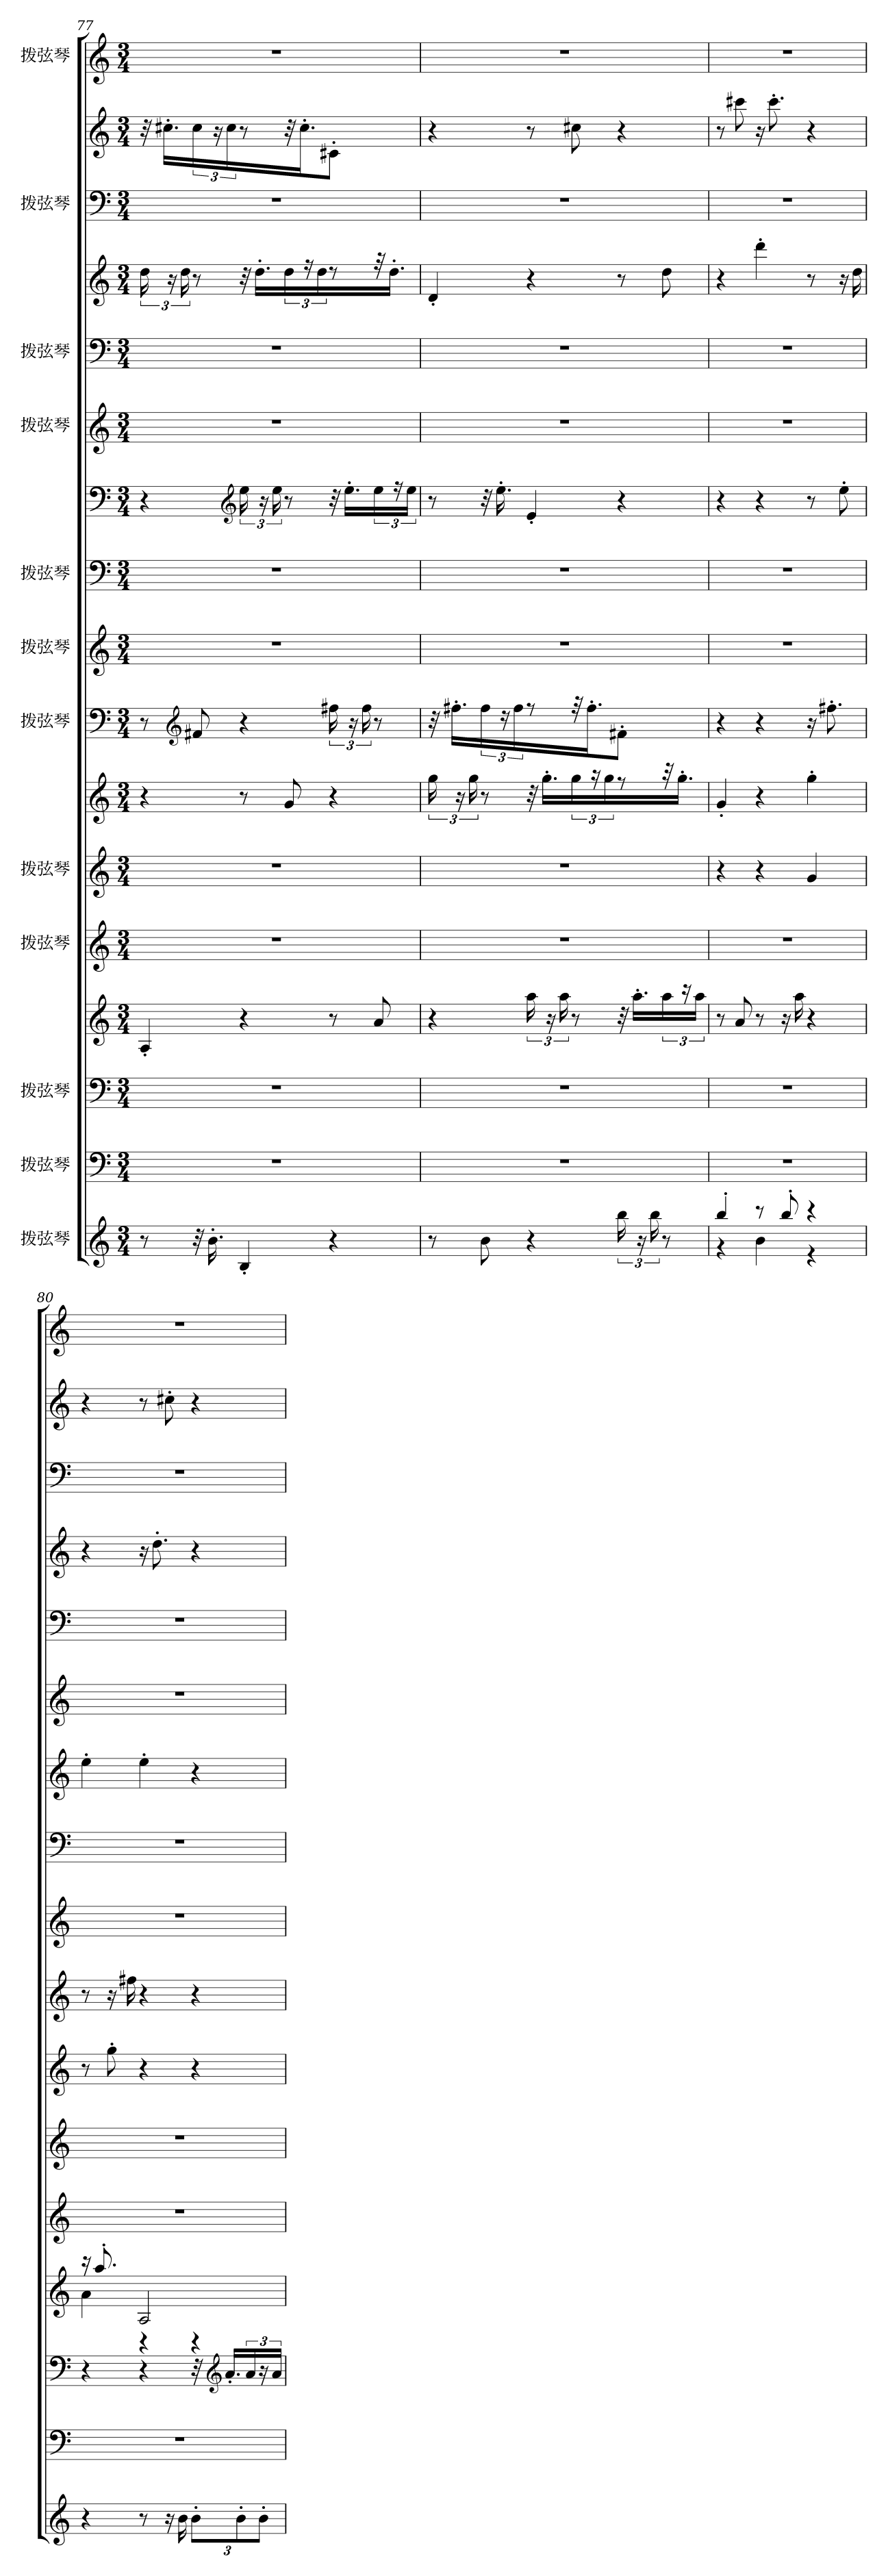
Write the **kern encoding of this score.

**kern	**kern	**kern	**kern	**kern	**kern	**kern	**kern	**kern	**kern	**kern	**kern	**kern	**kern	**kern	**kern	**kern
*part12	*part11	*part10	*part10	*part9	*part8	*part8	*part7	*part6	*part5	*part5	*part4	*part3	*part3	*part2	*part2	*part1
*staff17	*staff16	*staff15	*staff14	*staff13	*staff12	*staff11	*staff10	*staff9	*staff8	*staff7	*staff6	*staff5	*staff4	*staff3	*staff2	*staff1
*I"拨弦琴	*I"拨弦琴	*I"拨弦琴	*	*I"拨弦琴	*I"拨弦琴	*	*I"拨弦琴	*I"拨弦琴	*I"拨弦琴	*	*I"拨弦琴	*I"拨弦琴	*	*I"拨弦琴	*	*I"拨弦琴
!!LO:PB:g=z
*clefG2	*clefF4	*clefF4	*clefG2	*clefG2	*clefG2	*clefG2	*clefF4	*clefG2	*clefF4	*clefF4	*clefG2	*clefF4	*clefG2	*clefF4	*clefG2	*clefG2
*k[]	*k[]	*k[]	*k[]	*k[]	*k[]	*k[]	*k[]	*k[]	*k[]	*k[]	*k[]	*k[]	*k[]	*k[]	*k[]	*k[]
*M3/4	*M3/4	*M3/4	*M3/4	*M3/4	*M3/4	*M3/4	*M3/4	*M3/4	*M3/4	*M3/4	*M3/4	*M3/4	*M3/4	*M3/4	*M3/4	*M3/4
=77	=77	=77	=77	=77	=77	=77	=77	=77	=77	=77	=77	=77	=77	=77	=77	=77
8r	2.r	2.r	4A'/	2.r	2.r	4r	8r	2.r	2.r	4r	2.r	2.r	24dd\	2.r	32r	2.r
.	.	.	.	.	.	.	.	.	.	.	.	.	.	.	16.cc#X'\LL	.
.	.	.	.	.	.	.	.	.	.	.	.	.	24r	.	.	.
.	.	.	.	.	.	.	.	.	.	.	.	.	24dd\	.	.	.
*	*	*	*	*	*	*	*clefG2	*	*	*	*	*	*	*	*	*
32r	.	.	.	.	.	.	8f#X/	.	.	.	.	.	8r	.	24cc#\JJ	.
16.b'\	.	.	.	.	.	.	.	.	.	.	.	.	.	.	.	.
.	.	.	.	.	.	.	.	.	.	.	.	.	.	.	24r	.
.	.	.	.	.	.	.	.	.	.	.	.	.	.	.	24cc#\	.
*	*	*	*	*	*	*	*	*	*	*clefG2	*	*	*	*	*	*
4B'/	.	.	4r	.	.	8r	4r	.	.	24ee\	.	.	32r	.	8r	.
.	.	.	.	.	.	.	.	.	.	.	.	.	16.dd'\LL	.	.	.
.	.	.	.	.	.	.	.	.	.	24r	.	.	.	.	.	.
.	.	.	.	.	.	.	.	.	.	24ee\	.	.	.	.	.	.
.	.	.	.	.	.	8g/	.	.	.	8r	.	.	24dd\JJ	.	32r	.
.	.	.	.	.	.	.	.	.	.	.	.	.	.	.	16.cc#'\	.
.	.	.	.	.	.	.	.	.	.	.	.	.	24r	.	.	.
.	.	.	.	.	.	.	.	.	.	.	.	.	24dd\	.	.	.
4r	.	.	8r	.	.	4r	24ff#X\	.	.	32r	.	.	8r	.	4c#X'/	.
.	.	.	.	.	.	.	.	.	.	16.ee'\LL	.	.	.	.	.	.
.	.	.	.	.	.	.	24r	.	.	.	.	.	.	.	.	.
.	.	.	.	.	.	.	24ff#\	.	.	.	.	.	.	.	.	.
.	.	.	8a/	.	.	.	8r	.	.	24ee\JJ	.	.	32r	.	.	.
.	.	.	.	.	.	.	.	.	.	.	.	.	16.dd'\	.	.	.
.	.	.	.	.	.	.	.	.	.	24r	.	.	.	.	.	.
.	.	.	.	.	.	.	.	.	.	24ee\	.	.	.	.	.	.
=78	=78	=78	=78	=78	=78	=78	=78	=78	=78	=78	=78	=78	=78	=78	=78	=78
8r	2.r	2.r	4r	2.r	2.r	24gg\	32r	2.r	2.r	8r	2.r	2.r	4d'/	2.r	4r	2.r
.	.	.	.	.	.	.	16.ff#X'\LL	.	.	.	.	.	.	.	.	.
.	.	.	.	.	.	24r	.	.	.	.	.	.	.	.	.	.
.	.	.	.	.	.	24gg\	.	.	.	.	.	.	.	.	.	.
8b\	.	.	.	.	.	8r	24ff#\JJ	.	.	32r	.	.	.	.	.	.
.	.	.	.	.	.	.	.	.	.	16.ee'\	.	.	.	.	.	.
.	.	.	.	.	.	.	24r	.	.	.	.	.	.	.	.	.
.	.	.	.	.	.	.	24ff#\	.	.	.	.	.	.	.	.	.
4r	.	.	24aa\	.	.	32r	8r	.	.	4e'/	.	.	4r	.	8r	.
.	.	.	.	.	.	16.gg'\LL	.	.	.	.	.	.	.	.	.	.
.	.	.	24r	.	.	.	.	.	.	.	.	.	.	.	.	.
.	.	.	24aa\	.	.	.	.	.	.	.	.	.	.	.	.	.
.	.	.	8r	.	.	24gg\JJ	32r	.	.	.	.	.	.	.	8cc#X\	.
.	.	.	.	.	.	.	16.ff#'\	.	.	.	.	.	.	.	.	.
.	.	.	.	.	.	24r	.	.	.	.	.	.	.	.	.	.
.	.	.	.	.	.	24gg\	.	.	.	.	.	.	.	.	.	.
24bb\	.	.	32r	.	.	8r	4f#X'/	.	.	4r	.	.	8r	.	4r	.
.	.	.	16.aa'\LL	.	.	.	.	.	.	.	.	.	.	.	.	.
24r	.	.	.	.	.	.	.	.	.	.	.	.	.	.	.	.
24bb\	.	.	.	.	.	.	.	.	.	.	.	.	.	.	.	.
8r	.	.	24aa\JJ	.	.	32r	.	.	.	.	.	.	8dd\	.	.	.
.	.	.	.	.	.	16.gg'\	.	.	.	.	.	.	.	.	.	.
.	.	.	24r	.	.	.	.	.	.	.	.	.	.	.	.	.
.	.	.	24aa\	.	.	.	.	.	.	.	.	.	.	.	.	.
!!LO:PB:g=z
=79	=79	=79	=79	=79	=79	=79	=79	=79	=79	=79	=79	=79	=79	=79	=79	=79
*^	*	*	*	*	*	*	*	*	*	*	*	*	*	*	*	*
4bb'/	4r	2.r	2.r	8r	2.r	4r	4g'/	4r	2.r	2.r	4r	2.r	2.r	4r	2.r	8r	2.r
.	.	.	.	8a/	.	.	.	.	.	.	.	.	.	.	.	8ccc#X\	.
8r	4b\	.	.	8r	.	4r	4r	4r	.	.	4r	.	.	4ddd'\	.	16r	.
.	.	.	.	.	.	.	.	.	.	.	.	.	.	.	.	8.ccc#'\	.
8bb'/	.	.	.	16r	.	.	.	.	.	.	.	.	.	.	.	.	.
.	.	.	.	16aa\	.	.	.	.	.	.	.	.	.	.	.	.	.
4r	4r	.	.	4r	.	4g/	4gg'\	16r	.	.	8r	.	.	8r	.	4r	.
.	.	.	.	.	.	.	.	8.ff#X'\	.	.	.	.	.	.	.	.	.
.	.	.	.	.	.	.	.	.	.	.	8ee'\	.	.	16r	.	.	.
.	.	.	.	.	.	.	.	.	.	.	.	.	.	16dd\	.	.	.
*v	*v	*	*	*	*	*	*	*	*	*	*	*	*	*	*	*	*
=80	=80	=80	=80	=80	=80	=80	=80	=80	=80	=80	=80	=80	=80	=80	=80	=80
*	*	*	*^	*	*	*	*	*	*	*	*	*	*	*	*	*
4r	2.r	4r	16r	4a\	2.r	2.r	8r	8r	2.r	2.r	4ee'\	2.r	2.r	4r	2.r	4r	2.r
.	.	.	8.aa'/	.	.	.	.	.	.	.	.	.	.	.	.	.	.
.	.	.	.	.	.	.	8gg'\	16r	.	.	.	.	.	.	.	.	.
.	.	.	.	.	.	.	.	16ff#X\	.	.	.	.	.	.	.	.	.
8r	.	4r	2A/	4r	.	.	4r	4r	.	.	4ee'\	.	.	16r	.	8r	.
.	.	.	.	.	.	.	.	.	.	.	.	.	.	8.dd'\	.	.	.
16r	.	.	.	.	.	.	.	.	.	.	.	.	.	.	.	8cc#X'\	.
16b\	.	.	.	.	.	.	.	.	.	.	.	.	.	.	.	.	.
*Xbrackettup	*	*	*	*	*	*	*	*	*	*	*	*	*	*	*	*	*
12b'\L	.	32r	.	4r	.	.	4r	4r	.	.	4r	.	.	4r	.	4r	.
*	*	*clefG2	*	*	*	*	*	*	*	*	*	*	*	*	*	*	*
.	.	16.a'/LL	.	.	.	.	.	.	.	.	.	.	.	.	.	.	.
12b'\	.	.	.	.	.	.	.	.	.	.	.	.	.	.	.	.	.
.	.	24a/JJ	.	.	.	.	.	.	.	.	.	.	.	.	.	.	.
12b'\J	.	24r	.	.	.	.	.	.	.	.	.	.	.	.	.	.	.
.	.	24a/	.	.	.	.	.	.	.	.	.	.	.	.	.	.	.
*	*	*	*v	*v	*	*	*	*	*	*	*	*	*	*	*	*	*
=	=	=	=	=	=	=	=	=	=	=	=	=	=	=	=	=
*-	*-	*-	*-	*-	*-	*-	*-	*-	*-	*-	*-	*-	*-	*-	*-	*-
